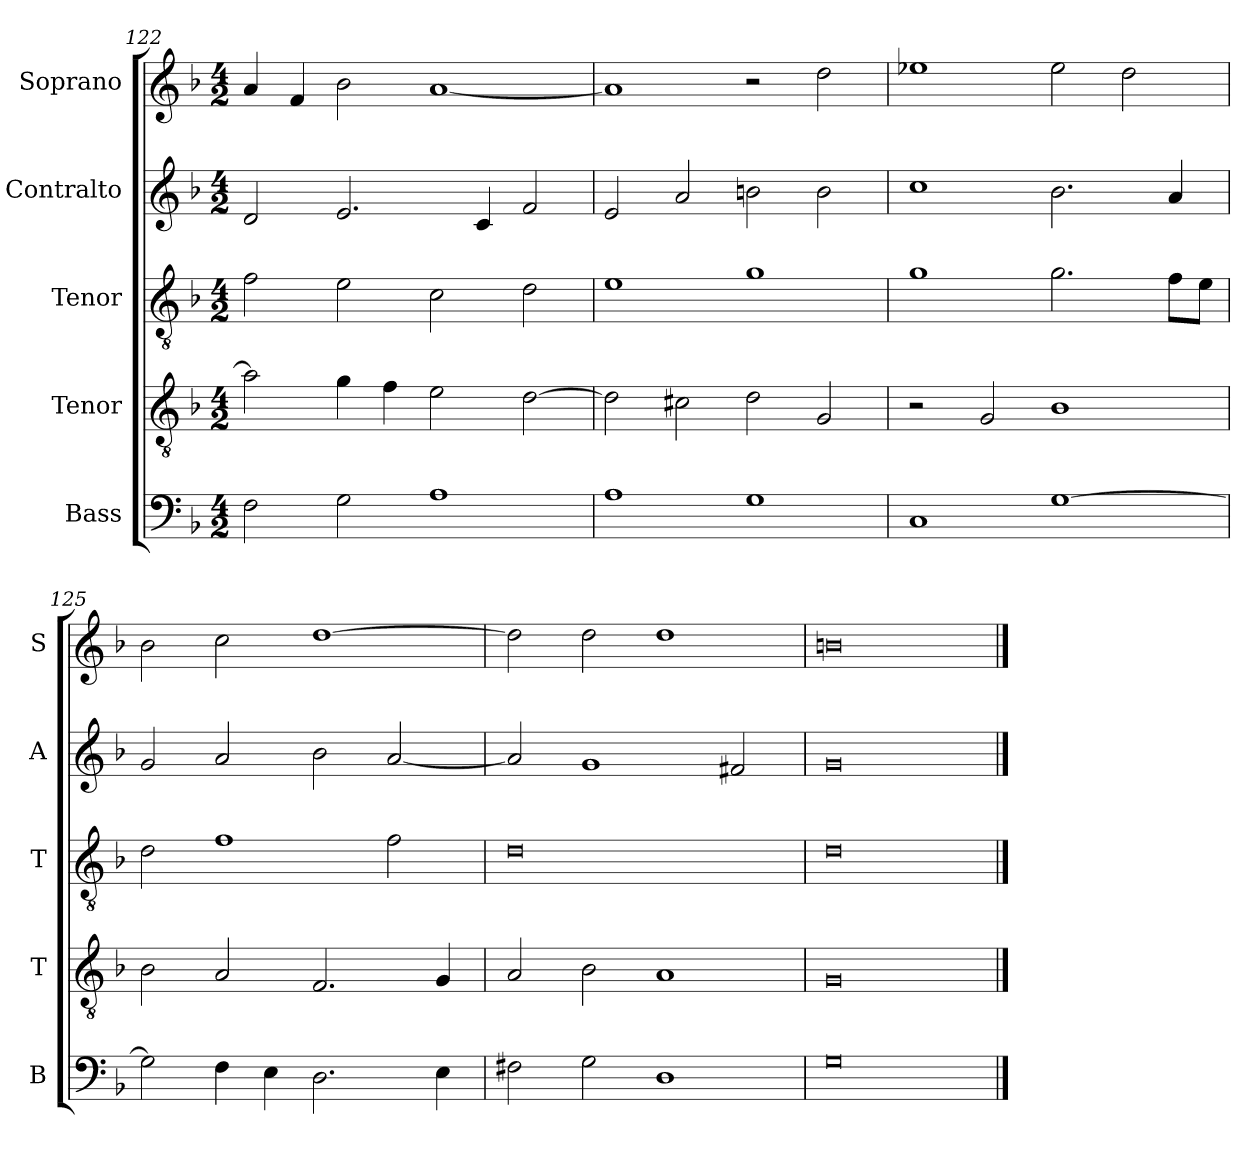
**kern	**kern	**kern	**kern	**kern
*part5	*part4	*part3	*part2	*part1
*staff5	*staff4	*staff3	*staff2	*staff1
*I"Bass	*I"Tenor	*I"Tenor	*I"Contralto	*I"Soprano
*I'B	*I'T	*I'T	*I'A	*I'S
*clefF4	*clefGv2	*clefGv2	*clefG2	*clefG2
*k[b-]	*k[b-]	*k[b-]	*k[b-]	*k[b-]
*G:dor	*G:dor	*G:dor	*G:dor	*G:dor
*M4/2	*M4/2	*M4/2	*M4/2	*M4/2
=122	=122	=122	=122	=122
2F	2a]	2f	2d	4a
.	.	.	.	4f
2G	4g	2e	2.e	2b-
.	4f	.	.	.
1A	2e	2c	.	[1a
.	.	.	4c	.
.	[2d	2d	2f	.
=123	=123	=123	=123	=123
1A	2d]	1e	2e	1a]
.	2c#X	.	2a	.
1G	2d	1g	2bn	2r
.	2G	.	2b	2dd
=124	=124	=124	=124	=124
1C	2r	1g	1cc	1ee-X
.	2G	.	.	.
[1G	1B-	2.g	2.b-	2ee-
.	.	.	.	2dd
.	.	8f\L	4a	.
.	.	8e\J	.	.
=125	=125	=125	=125	=125
2G]	2B-	2d	2g	2b-
4F	2A	1f	2a	2cc
4E	.	.	.	.
2.D	2.F	.	2b-	[1dd
.	.	2f	[2a	.
4E	4G	.	.	.
=126	=126	=126	=126	=126
2F#X	2A	0d	2a]	2dd]
2G	2B-	.	1g	2dd
1D	1A	.	.	1dd
.	.	.	2f#X	.
=127	=127	=127	=127	=127
0G	0G	0d	0g	0bn
==	==	==	==	==
*-	*-	*-	*-	*-
